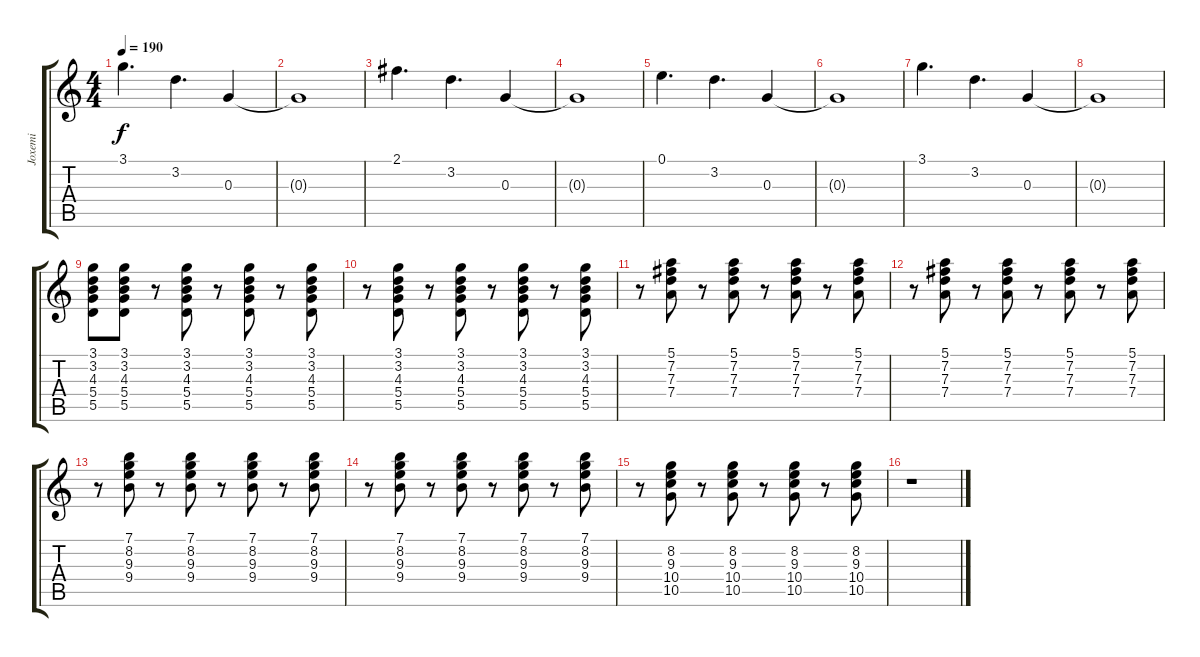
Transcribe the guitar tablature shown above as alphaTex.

\track ("Joxemi" "Joxemi") {instrument distortionguitar}
\staff {score tabs}
\tuning (E4 B3 G3 D3 A2 E2) {hide}
\ts (4 4)
\tempo 190
\clef g2
\ks c
3.1.4{d dy f balance 0 instrument electricguitarclean} 3.2.4{d} 0.3.4 |
0.3{t}.1 |
2.1.4{d} 3.2.4{d} 0.3.4 |
0.3{t}.1 |
0.1.4{d} 3.2.4{d} 0.3.4 |
0.3{t}.1 |
3.1.4{d} 3.2.4{d} 0.3.4 |
0.3{t}.1 |
(3.1 3.2 4.3 5.4 5.5).8{volume 9 balance 8 instrument electricguitarjazz} (3.1 3.2 4.3 5.4 5.5).8 r.8 (3.1 3.2 4.3 5.4 5.5).8 r.8 (3.1 3.2 4.3 5.4 5.5).8 r.8 (3.1 3.2 4.3 5.4 5.5).8 |
r.8 (3.1 3.2 4.3 5.4 5.5).8 r.8 (3.1 3.2 4.3 5.4 5.5).8 r.8 (3.1 3.2 4.3 5.4 5.5).8 r.8 (3.1 3.2 4.3 5.4 5.5).8 |
r.8 (5.1 7.2 7.3 7.4).8 r.8 (5.1 7.2 7.3 7.4).8 r.8 (5.1 7.2 7.3 7.4).8 r.8 (5.1 7.2 7.3 7.4).8 |
r.8 (5.1 7.2 7.3 7.4).8 r.8 (5.1 7.2 7.3 7.4).8 r.8 (5.1 7.2 7.3 7.4).8 r.8 (5.1 7.2 7.3 7.4).8 |
r.8 (7.1 8.2 9.3 9.4).8 r.8 (7.1 8.2 9.3 9.4).8 r.8 (7.1 8.2 9.3 9.4).8 r.8 (7.1 8.2 9.3 9.4).8 |
r.8 (7.1 8.2 9.3 9.4).8 r.8 (7.1 8.2 9.3 9.4).8 r.8 (7.1 8.2 9.3 9.4).8 r.8 (7.1 8.2 9.3 9.4).8 |
r.8 (8.2 9.3 10.4 10.5).8 r.8 (8.2 9.3 10.4 10.5).8 r.8 (8.2 9.3 10.4 10.5).8 r.8 (8.2 9.3 10.4 10.5).8 |
r.1
